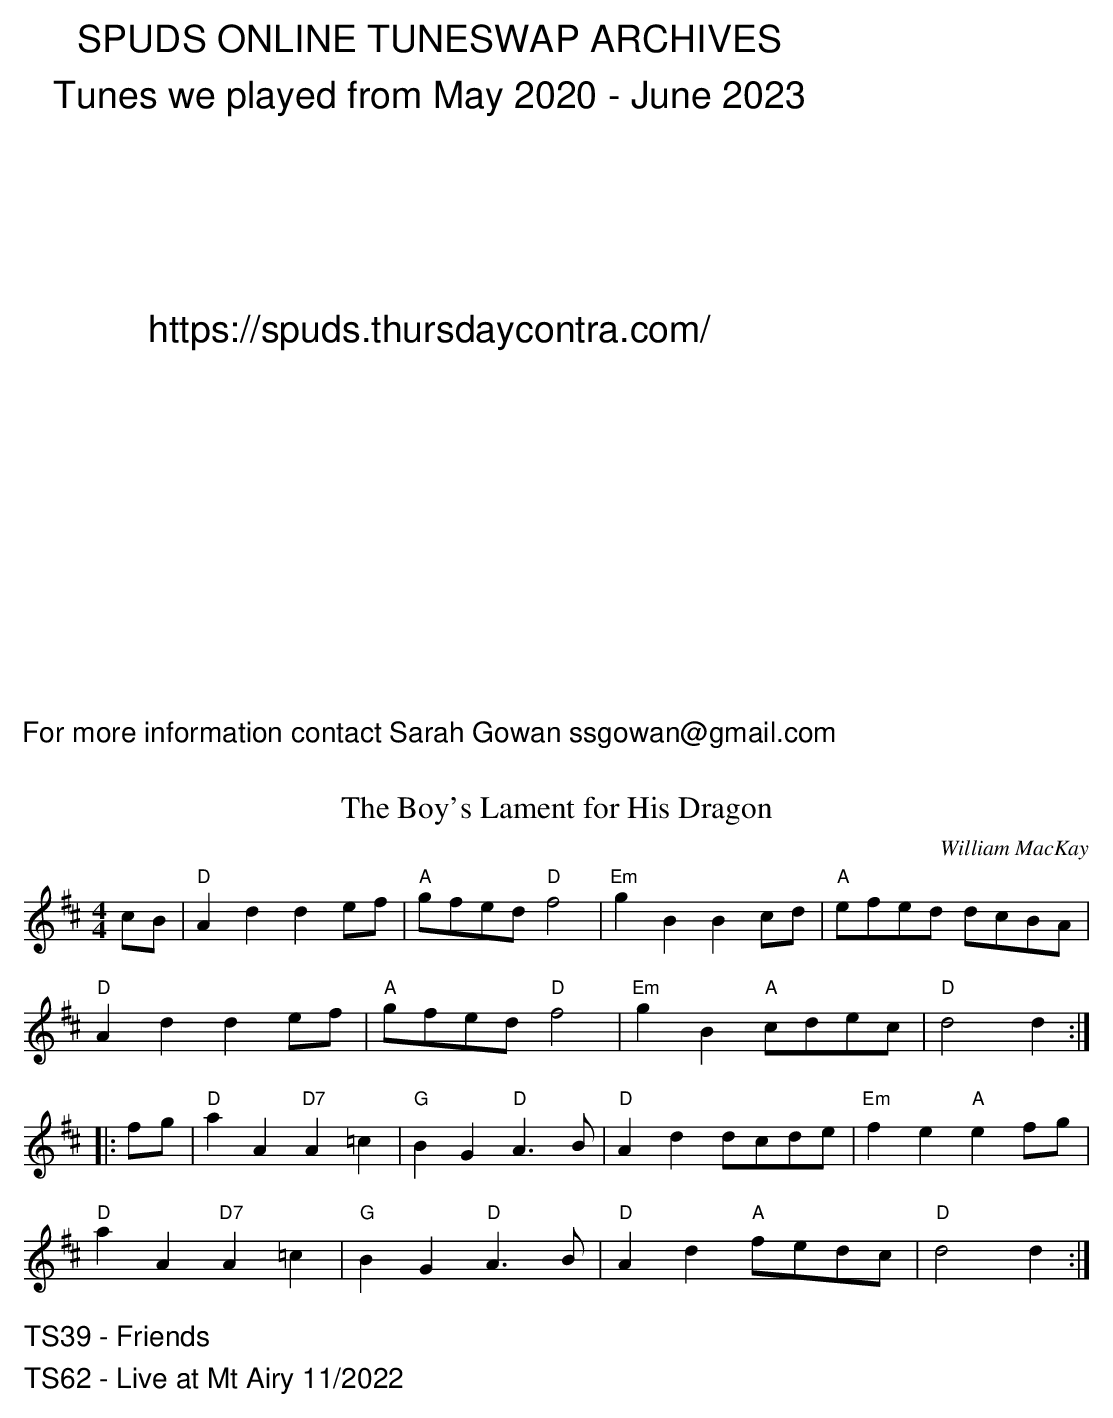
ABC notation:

X:1
T:Boy's Lament for His Dragon, The
C:William MacKay
M:4/4
L:1/8
K:D
cB|"D"A2d2 d2ef|"A"gfed "D"f4|"Em"g2B2 B2cd|"A"efed dcBA|
"D"A2d2 d2ef|"A"gfed "D"f4|"Em"g2B2 "A"cdec|"D"d4 d2:|
|:fg|"D"a2A2 "D7"A2=c2|"G"B2G2 "D"A3B|"D"A2d2 dcde|"Em"f2e2 "A"e2fg|
"D"a2A2 "D7"A2=c2|"G"B2G2 "D"A3B|"D"A2d2 "A"fedc|"D"d4 d2:|
